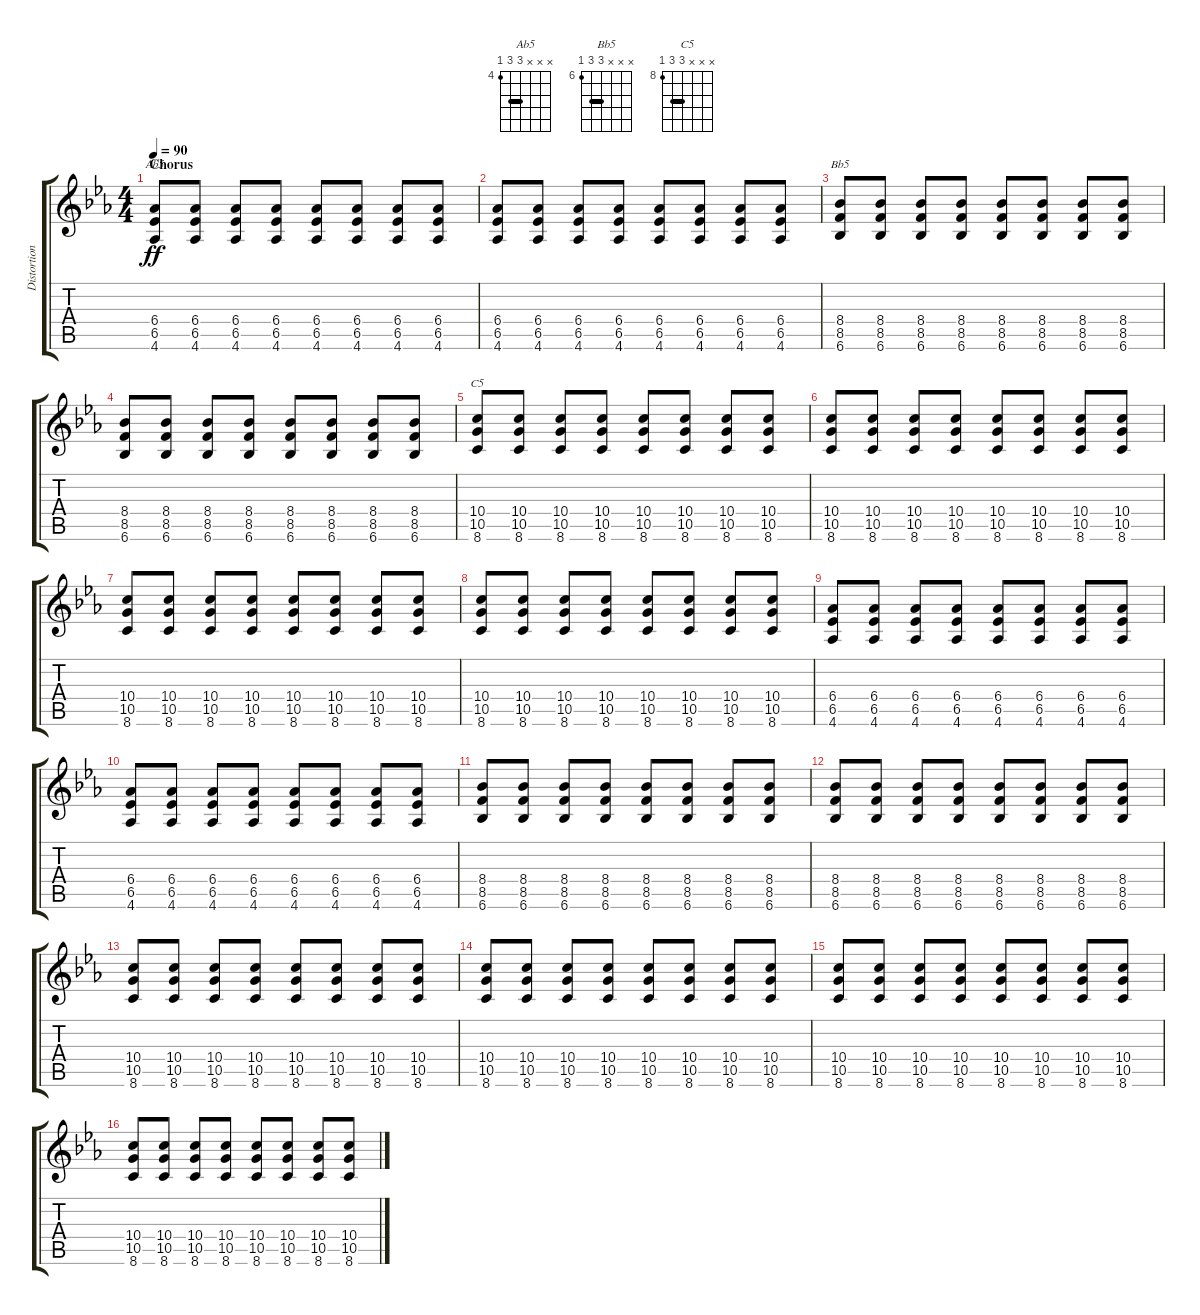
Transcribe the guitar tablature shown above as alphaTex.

\track ("Distortion Guitar 1" "Distortion") {instrument distortionguitar}
\staff {score tabs}
\tuning (E4 B3 G3 D3 A2 E2) {hide}
\chord ("Ab5" x x x 6 6 4) {firstfret 4 barre 6}
\chord ("Bb5" x x x 8 8 6) {firstfret 6 barre 8}
\chord ("C5" x x x 10 10 8) {firstfret 8 barre 10}
\ts (4 4)
\section ("" "Chorus")
\tempo 90
\clef g2
\ks cminor
(6.4 6.5 4.6).8{ch "Ab5" dy ff} (6.4 6.5 4.6).8 (6.4 6.5 4.6).8 (6.4 6.5 4.6).8 (6.4 6.5 4.6).8 (6.4 6.5 4.6).8 (6.4 6.5 4.6).8 (6.4 6.5 4.6).8 |
(6.4 6.5 4.6).8 (6.4 6.5 4.6).8 (6.4 6.5 4.6).8 (6.4 6.5 4.6).8 (6.4 6.5 4.6).8 (6.4 6.5 4.6).8 (6.4 6.5 4.6).8 (6.4 6.5 4.6).8 |
(8.4 8.5 6.6).8{ch "Bb5"} (8.4 8.5 6.6).8 (8.4 8.5 6.6).8 (8.4 8.5 6.6).8 (8.4 8.5 6.6).8 (8.4 8.5 6.6).8 (8.4 8.5 6.6).8 (8.4 8.5 6.6).8 |
(8.4 8.5 6.6).8 (8.4 8.5 6.6).8 (8.4 8.5 6.6).8 (8.4 8.5 6.6).8 (8.4 8.5 6.6).8 (8.4 8.5 6.6).8 (8.4 8.5 6.6).8 (8.4 8.5 6.6).8 |
(10.4 10.5 8.6).8{ch "C5"} (10.4 10.5 8.6).8 (10.4 10.5 8.6).8 (10.4 10.5 8.6).8 (10.4 10.5 8.6).8 (10.4 10.5 8.6).8 (10.4 10.5 8.6).8 (10.4 10.5 8.6).8 |
(10.4 10.5 8.6).8 (10.4 10.5 8.6).8 (10.4 10.5 8.6).8 (10.4 10.5 8.6).8 (10.4 10.5 8.6).8 (10.4 10.5 8.6).8 (10.4 10.5 8.6).8 (10.4 10.5 8.6).8 |
(10.4 10.5 8.6).8 (10.4 10.5 8.6).8 (10.4 10.5 8.6).8 (10.4 10.5 8.6).8 (10.4 10.5 8.6).8 (10.4 10.5 8.6).8 (10.4 10.5 8.6).8 (10.4 10.5 8.6).8 |
(10.4 10.5 8.6).8 (10.4 10.5 8.6).8 (10.4 10.5 8.6).8 (10.4 10.5 8.6).8 (10.4 10.5 8.6).8 (10.4 10.5 8.6).8 (10.4 10.5 8.6).8 (10.4 10.5 8.6).8 |
(6.4 6.5 4.6).8 (6.4 6.5 4.6).8 (6.4 6.5 4.6).8 (6.4 6.5 4.6).8 (6.4 6.5 4.6).8 (6.4 6.5 4.6).8 (6.4 6.5 4.6).8 (6.4 6.5 4.6).8 |
(6.4 6.5 4.6).8 (6.4 6.5 4.6).8 (6.4 6.5 4.6).8 (6.4 6.5 4.6).8 (6.4 6.5 4.6).8 (6.4 6.5 4.6).8 (6.4 6.5 4.6).8 (6.4 6.5 4.6).8 |
(8.4 8.5 6.6).8 (8.4 8.5 6.6).8 (8.4 8.5 6.6).8 (8.4 8.5 6.6).8 (8.4 8.5 6.6).8 (8.4 8.5 6.6).8 (8.4 8.5 6.6).8 (8.4 8.5 6.6).8 |
(8.4 8.5 6.6).8 (8.4 8.5 6.6).8 (8.4 8.5 6.6).8 (8.4 8.5 6.6).8 (8.4 8.5 6.6).8 (8.4 8.5 6.6).8 (8.4 8.5 6.6).8 (8.4 8.5 6.6).8 |
(10.4 10.5 8.6).8 (10.4 10.5 8.6).8 (10.4 10.5 8.6).8 (10.4 10.5 8.6).8 (10.4 10.5 8.6).8 (10.4 10.5 8.6).8 (10.4 10.5 8.6).8 (10.4 10.5 8.6).8 |
(10.4 10.5 8.6).8 (10.4 10.5 8.6).8 (10.4 10.5 8.6).8 (10.4 10.5 8.6).8 (10.4 10.5 8.6).8 (10.4 10.5 8.6).8 (10.4 10.5 8.6).8 (10.4 10.5 8.6).8 |
(10.4 10.5 8.6).8 (10.4 10.5 8.6).8 (10.4 10.5 8.6).8 (10.4 10.5 8.6).8 (10.4 10.5 8.6).8 (10.4 10.5 8.6).8 (10.4 10.5 8.6).8 (10.4 10.5 8.6).8 |
(10.4 10.5 8.6).8 (10.4 10.5 8.6).8 (10.4 10.5 8.6).8 (10.4 10.5 8.6).8 (10.4 10.5 8.6).8 (10.4 10.5 8.6).8 (10.4 10.5 8.6).8 (10.4 10.5 8.6).8
